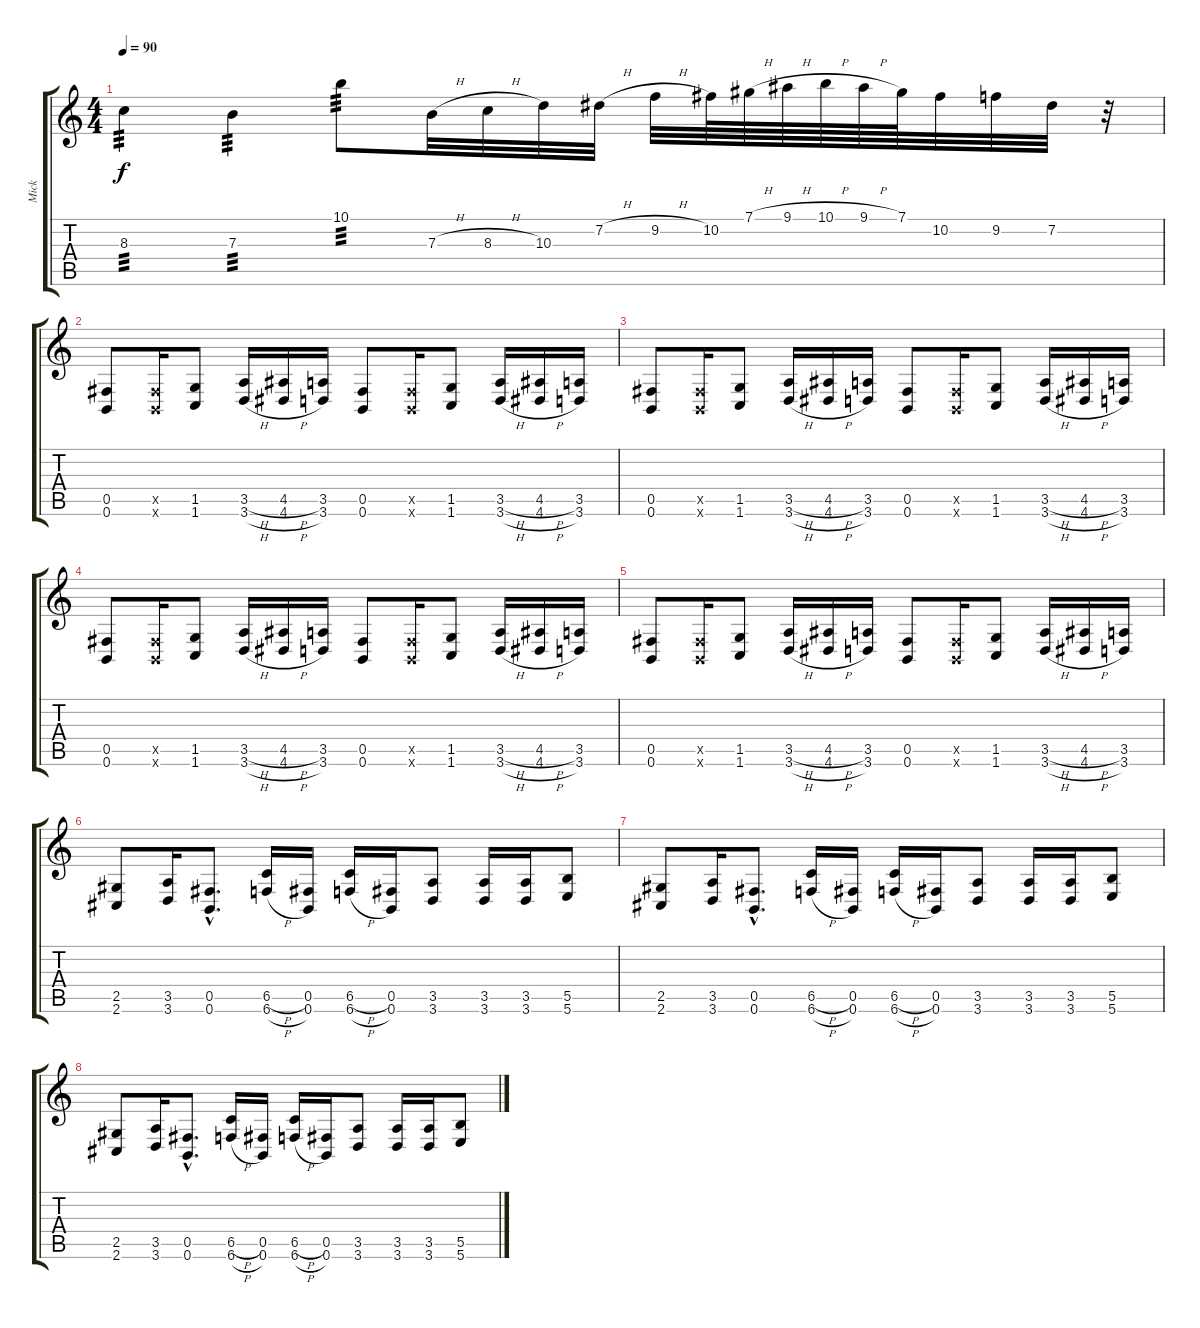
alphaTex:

\track ("Mick" "Mick") {instrument overdrivenguitar}
\staff {score tabs}
\tuning (Db4 Ab3 E3 B2 Gb2 B1) {hide}
\ts (4 4)
\tempo 90
\clef g2
\ks c
8.3.4{tp 3 dy f} 7.3.4{tp 3} 10.1.8{tp 3} 7.3{h}.32 8.3{h}.32 10.3.32 7.2{h}.32 9.2{h}.32 10.2.64 7.1{h}.64 9.1{h}.64 10.1{h}.64 9.1{h}.64 7.1.64 10.2.32 9.2.32 7.2.32 r.32 |
(0.5 0.6).8 (0.5{x} 0.6{x}).16 (1.5 1.6).8 (3.5{h} 3.6{h}).16 (4.5{h} 4.6{h}).16 (3.5 3.6).16 (0.5 0.6).8 (0.5{x} 0.6{x}).16 (1.5 1.6).8 (3.5{h} 3.6{h}).16 (4.5{h} 4.6{h}).16 (3.5 3.6).16 |
(0.5 0.6).8 (0.5{x} 0.6{x}).16 (1.5 1.6).8 (3.5{h} 3.6{h}).16 (4.5{h} 4.6{h}).16 (3.5 3.6).16 (0.5 0.6).8 (0.5{x} 0.6{x}).16 (1.5 1.6).8 (3.5{h} 3.6{h}).16 (4.5{h} 4.6{h}).16 (3.5 3.6).16 |
(0.5 0.6).8 (0.5{x} 0.6{x}).16 (1.5 1.6).8 (3.5{h} 3.6{h}).16 (4.5{h} 4.6{h}).16 (3.5 3.6).16 (0.5 0.6).8 (0.5{x} 0.6{x}).16 (1.5 1.6).8 (3.5{h} 3.6{h}).16 (4.5{h} 4.6{h}).16 (3.5 3.6).16 |
(0.5 0.6).8 (0.5{x} 0.6{x}).16 (1.5 1.6).8 (3.5{h} 3.6{h}).16 (4.5{h} 4.6{h}).16 (3.5 3.6).16 (0.5 0.6).8 (0.5{x} 0.6{x}).16 (1.5 1.6).8 (3.5{h} 3.6{h}).16 (4.5{h} 4.6{h}).16 (3.5 3.6).16 |
(2.5 2.6).8 (3.5 3.6).16 (0.5{hac} 0.6{hac}).8{d} (6.5{h} 6.6{h}).16 (0.5 0.6).16 (6.5{h} 6.6{h}).16 (0.5 0.6).16 (3.5 3.6).8 (3.5 3.6).16 (3.5 3.6).16 (5.5 5.6).8 |
(2.5 2.6).8 (3.5 3.6).16 (0.5{hac} 0.6{hac}).8{d} (6.5{h} 6.6{h}).16 (0.5 0.6).16 (6.5{h} 6.6{h}).16 (0.5 0.6).16 (3.5 3.6).8 (3.5 3.6).16 (3.5 3.6).16 (5.5 5.6).8 |
(2.5 2.6).8 (3.5 3.6).16 (0.5{hac} 0.6{hac}).8{d} (6.5{h} 6.6{h}).16 (0.5 0.6).16 (6.5{h} 6.6{h}).16 (0.5 0.6).16 (3.5 3.6).8 (3.5 3.6).16 (3.5 3.6).16 (5.5 5.6).8
